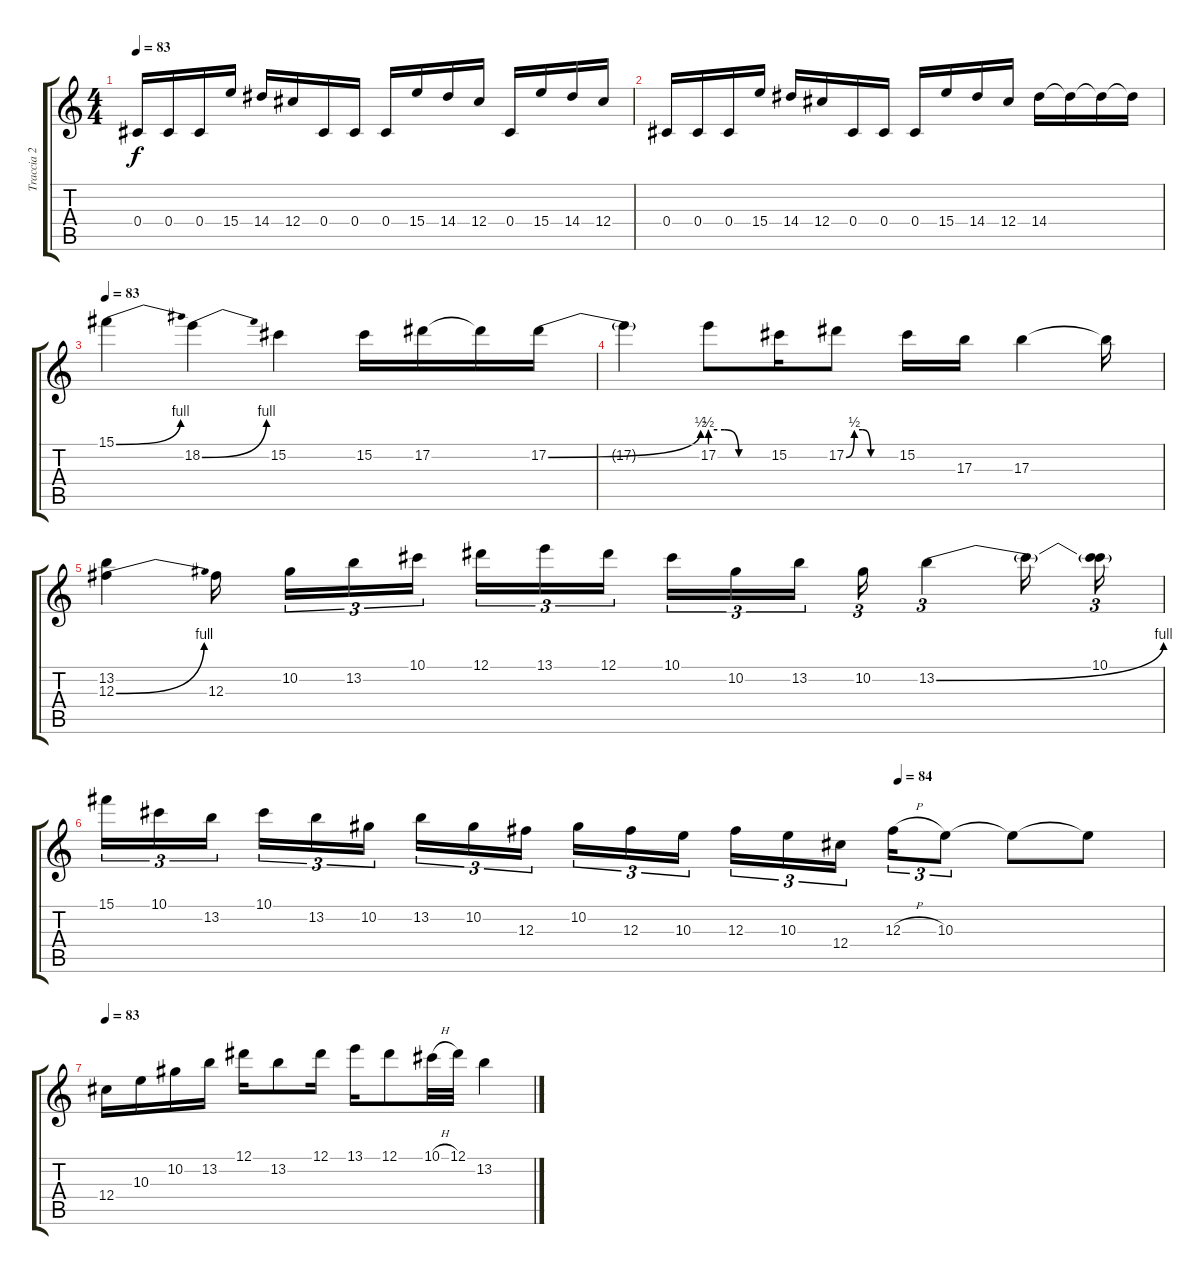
\track ("Traccia 2" "Traccia 2") {instrument distortionguitar}
\staff {score tabs}
\tuning (Eb4 Bb3 Gb3 Db3 Ab2 Db2) {hide}
\ts (4 4)
\tempo 83
\clef g2
\ks c
0.4.16{dy f} 0.4.16 0.4.16 15.4.16 14.4.16 12.4.16 0.4.16 0.4.16 0.4.16 15.4.16 14.4.16 12.4.16 0.4.16 15.4.16 14.4.16 12.4.16 |
0.4.16 0.4.16 0.4.16 15.4.16 14.4.16 12.4.16 0.4.16 0.4.16 0.4.16 15.4.16 14.4.16 12.4.16 14.4.16 14.4{t}.16 14.4{t}.16 14.4{t}.16 |
\tempo 83
15.1{be (bend 0 0 60 4)}.4 18.2{be (bend 0 0 60 4)}.4 15.2.4 15.2.16 17.2.16 17.2{t}.16 17.2{be (bend 0 0 60 2)}.16 |
17.2{t}.4 17.2{be (custom 0 2 15 2 30 0 60 0)}.8 15.2.16 17.2{be (custom 0 0 10 2 20 2 30 0 60 0)}.8 15.2.16 17.3.16 17.3.4 17.3{t}.16 |
(13.2 12.3{be (bend 0 0 60 4)}).4 12.3.16{beam splitsecondary} 10.2.16{tu (3 2)} 13.2.16{tu (3 2)} 10.1.16{tu (3 2) beam splitsecondary} 12.1.16{tu (3 2)} 13.1.16{tu (3 2)} 12.1.16{tu (3 2) beam splitsecondary} 10.1.16{tu (3 2)} 10.2.16{tu (3 2)} 13.2.16{tu (3 2) beam splitsecondary} 10.2.16{tu (3 2)} 13.2{be (bend 0 0 60 4)}.4{tu (3 2)} 13.2{t}.16 (10.1 13.2{t}).16{tu (3 2)} |
\tempo (84 0.75)
15.1.16{tu (3 2)} 10.1.16{tu (3 2)} 13.2.16{tu (3 2) beam splitsecondary} 10.1.16{tu (3 2)} 13.2.16{tu (3 2)} 10.2.16{tu (3 2)} 13.2.16{tu (3 2)} 10.2.16{tu (3 2)} 12.3.16{tu (3 2) beam splitsecondary} 10.2.16{tu (3 2)} 12.3.16{tu (3 2)} 10.3.16{tu (3 2)} 12.3.16{tu (3 2)} 10.3.16{tu (3 2)} 12.4.16{tu (3 2) beam splitsecondary} 12.3{h}.16{tu (3 2)} 10.3.8{tu (3 2)} 10.3{t}.8 10.3{t}.8 |
\tempo 83
12.4.16 10.3.16 10.2.16 13.2.16 12.1.16 13.2.8 12.1.16 13.1.16 12.1.8 10.1{h}.32 12.1.32 13.2.4
